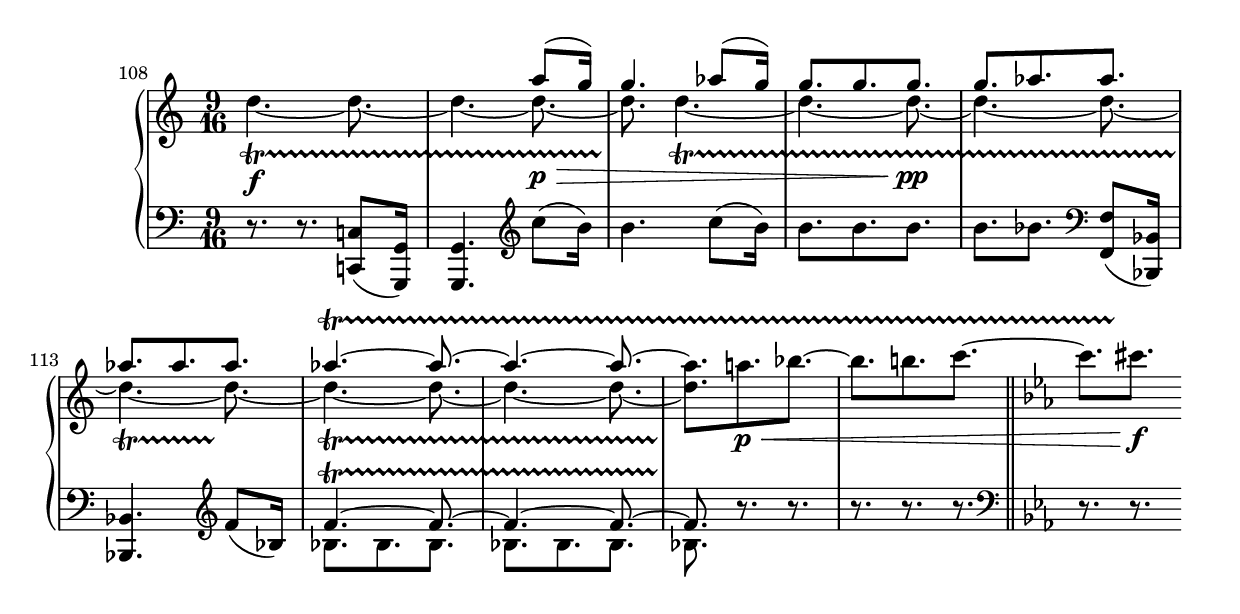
\version "2.11.34"
\include "english.ly"

% NR 1.5 Simultaneous notes

% L. v. Beethoven, Op. 111
% Piano sonata 32
% Movt II - Arietta - Adagio molto semplice e cantabile
% measures 108 - 118

\layout {
   \context {
      \Score
      \override SpacingSpanner #'base-shortest-duration = 
         #(ly:make-moment 1 18) 
      \override NonMusicalPaperColumn #'line-break-system-details =
         #'((alignment-offsets . (0 -12)))
   }
}

\new PianoStaff <<

   % RH
   \new Staff <<
      \clef treble
      \key c \major
      \time 9/16
      \set Score.currentBarNumber = #108

      % RH voice 1
      \new Voice {

         \voiceOne
         s4.
         s8.

         |

         s4.
         a''8 \p \> [ (
         g''16 ] )

         |

         g''4.
         af''8 [ (
         g''16 ] )

         |

         g''8. [
         g''8.
         g''8. \pp ]

         |

         g''8. [
         af''8.
         af''8. ]

         |

         af''8. [
         af''8.
         af''8. ]

         |

         af''4. \startTrillSpan
         ~
         af''8.
         ~

         |

         af''4.
         ~
         af''8.
         ~

         |

         \oneVoice
         <af'' d''>8. [
         a''8. \p \<
         bf''8. ]
         ~

         |

         bf''8. [
         b''8.
         c'''8. ]
         ~

         \bar "||"

         \key ef \major
         c'''8. [
         cs'''8. \f ] \stopTrillSpan 
         
      }

      % RH voice 2
      \new Voice {
         \voiceTwo
         \override Voice.TrillSpanner #'direction = #down
         d''4. \f \startTrillSpan
         ~
         d''8.
         ~

         |

         d''4.
         ~
         d''8.
         ~

         |

         d''8. \stopTrillSpan
         d''4. \startTrillSpan
         ~

         |

         d''4.
         ~
         d''8.
         ~

         |

         d''4.
         ~
         d''8.
         ~

         |

         d''4.
         ~
         d''8. \stopTrillSpan
         ~

         |

         d''4. \startTrillSpan
         ~
         d''8.
         ~

         |

         d''4.
         ~
         d''8.
         ~

         |

         \once \override NoteColumn #'ignore-collision = ##t
         \once \override NoteHead #'transparent = ##t
         \once \override Dots #'transparent = ##t
         \once \override Stem #'transparent = ##t
         d''8. \stopTrillSpan
         s4.

         |

         s8.
         s8.

      }

   >>

   % LH staff
   \new Staff {
      \clef bass
      \key c \major
      \time 9/16
      
      r8.
      r8.
      <c! c,!>8 [ (
      <g, g,,>16 ] )

      |

      <g, g,,>4.
      \clef treble
      c''8 [ (
      b'16 ] )

      |

      b'4.
      c''8 [ (
      b'16 ] )

      |

      b'8. [
      b'8.
      b'8. ]

      |

      b'8. [
      bf'8. ]
      \clef bass
      <f f,>8 [ (
      <bf, bf,,>16 ] )

      |

      <bf, bf,,>4.
      \clef treble
      f'8 [ (
      bf16 ] )

      |

      <<

         \new Voice {
            \voiceOne
            \override Voice.TrillSpanner #'direction = #up
            f'4. \startTrillSpan
            ~
            f'8.
            ~

            |

            f'4.
            ~
            f'8.
            ~

            |

            f'8. \stopTrillSpan
         }

         \new Voice {
            \voiceTwo
            \override Voice.TrillSpanner #'direction = #down
            bf8. [
            bf8.
            bf8. ]

            |

            bf8. [
            bf8.
            bf8. ]

            |

            bf8.
         }

      >>

      \oneVoice
      r8.
      r8.

      |

      r8.
      r8.
      r8.
      \clef bass

      |

      \key ef \major
      r8.
      r8.
         
   }
   
>>
